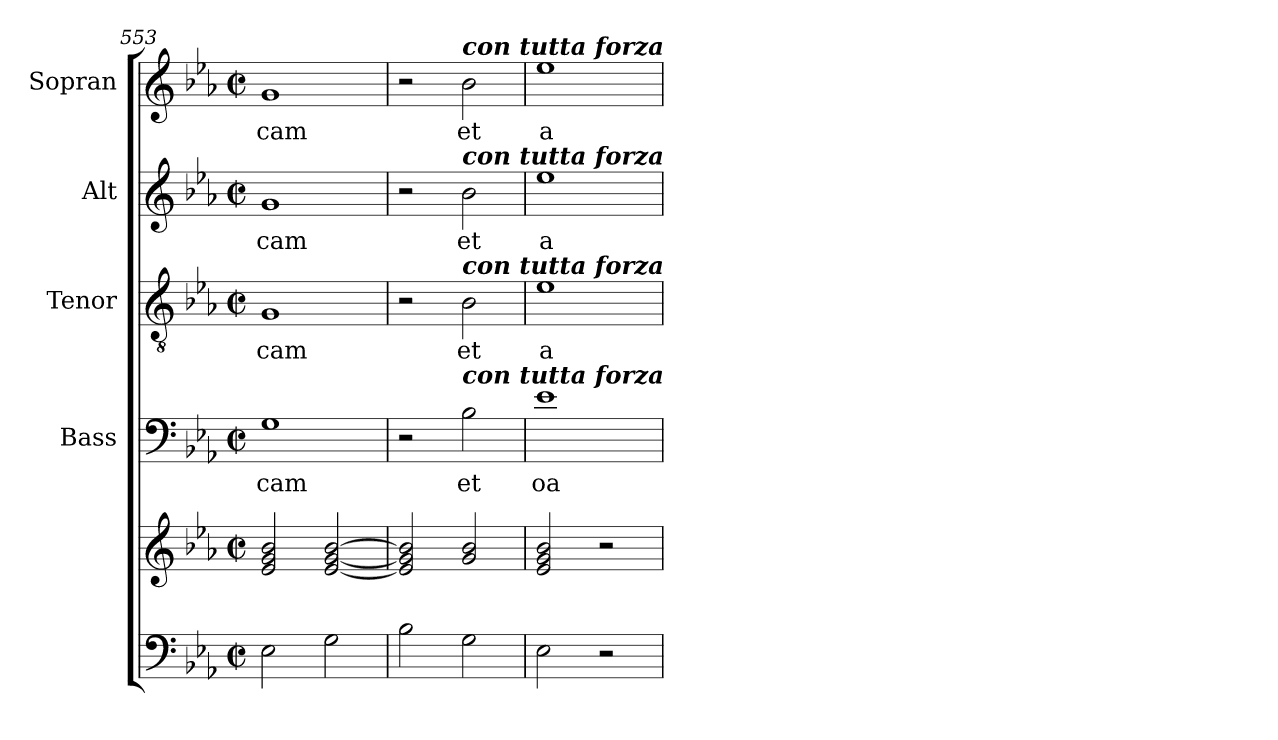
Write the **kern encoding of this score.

**kern	**kern	**kern	**text	**kern	**text	**kern	**text	**kern	**text
*part5	*part5	*part4	*part4	*part3	*part3	*part2	*part2	*part1	*part1
*staff6	*staff5	*staff4	*staff4	*staff3	*staff3	*staff2	*staff2	*staff1	*staff1
*	*	*I"Bass	*	*I"Tenor	*	*I"Alt	*	*I"Sopran	*
*	*	*I'B.	*	*I'T.	*	*I'A.	*	*I'S.	*
*clefF4	*clefG2	*clefF4	*	*clefGv2	*	*clefG2	*	*clefG2	*
*k[b-e-a-]	*k[b-e-a-]	*k[b-e-a-]	*	*k[b-e-a-]	*	*k[b-e-a-]	*	*k[b-e-a-]	*
*E-:	*E-:	*E-:	*	*E-:	*	*E-:	*	*E-:	*
*M2/2	*M2/2	*M2/2	*	*M2/2	*	*M2/2	*	*M2/2	*
*met(c|)	*met(c|)	*met(c|)	*	*met(c|)	*	*met(c|)	*	*met(c|)	*
=553	=553	=553	=553	=553	=553	=553	=553	=553	=553
!	!	!	!LO:LY:b	!	!LO:LY:b	!	!LO:LY:b	!	!LO:LY:b
2E-\	2e-/ 2g/ 2b-/	1G	-cam	1G	-cam	1g	-cam	1g	-cam
2G\	[2e-/ [2g/ [2b-/	.	.	.	.	.	.	.	.
=554	=554	=554	=554	=554	=554	=554	=554	=554	=554
2B-\	2e-/] 2g/] 2b-/]	2r	.	2r	.	2r	.	2r	.
!	!	!	!	!	!	!	!	!LO:TX:a:Bi:t=con tutta forza	!
!	!	!	!	!	!	!LO:TX:a:Bi:t=con tutta forza	!	!	!
!	!	!	!	!LO:TX:a:Bi:t=con tutta forza	!	!	!	!	!
!	!	!LO:TX:a:Bi:t=con tutta forza	!	!	!	!	!	!	!
!	!	!	!LO:LY:b	!	!LO:LY:b	!	!LO:LY:b	!	!LO:LY:b
2G\	2g/ 2b-/	2B-\	et	2B-\	et	2b-\	et	2b-\	et
=555	=555	=555	=555	=555	=555	=555	=555	=555	=555
!	!	!	!LO:LY:b	!	!LO:LY:b	!	!LO:LY:b	!	!LO:LY:b
2E-\	2e-/ 2g/ 2b-/	1e-	oa-	1e-	a-	1ee-	a-	1ee-	a-
2r	2r	.	.	.	.	.	.	.	.
=	=	=	=	=	=	=	=	=	=
*-	*-	*-	*-	*-	*-	*-	*-	*-	*-
